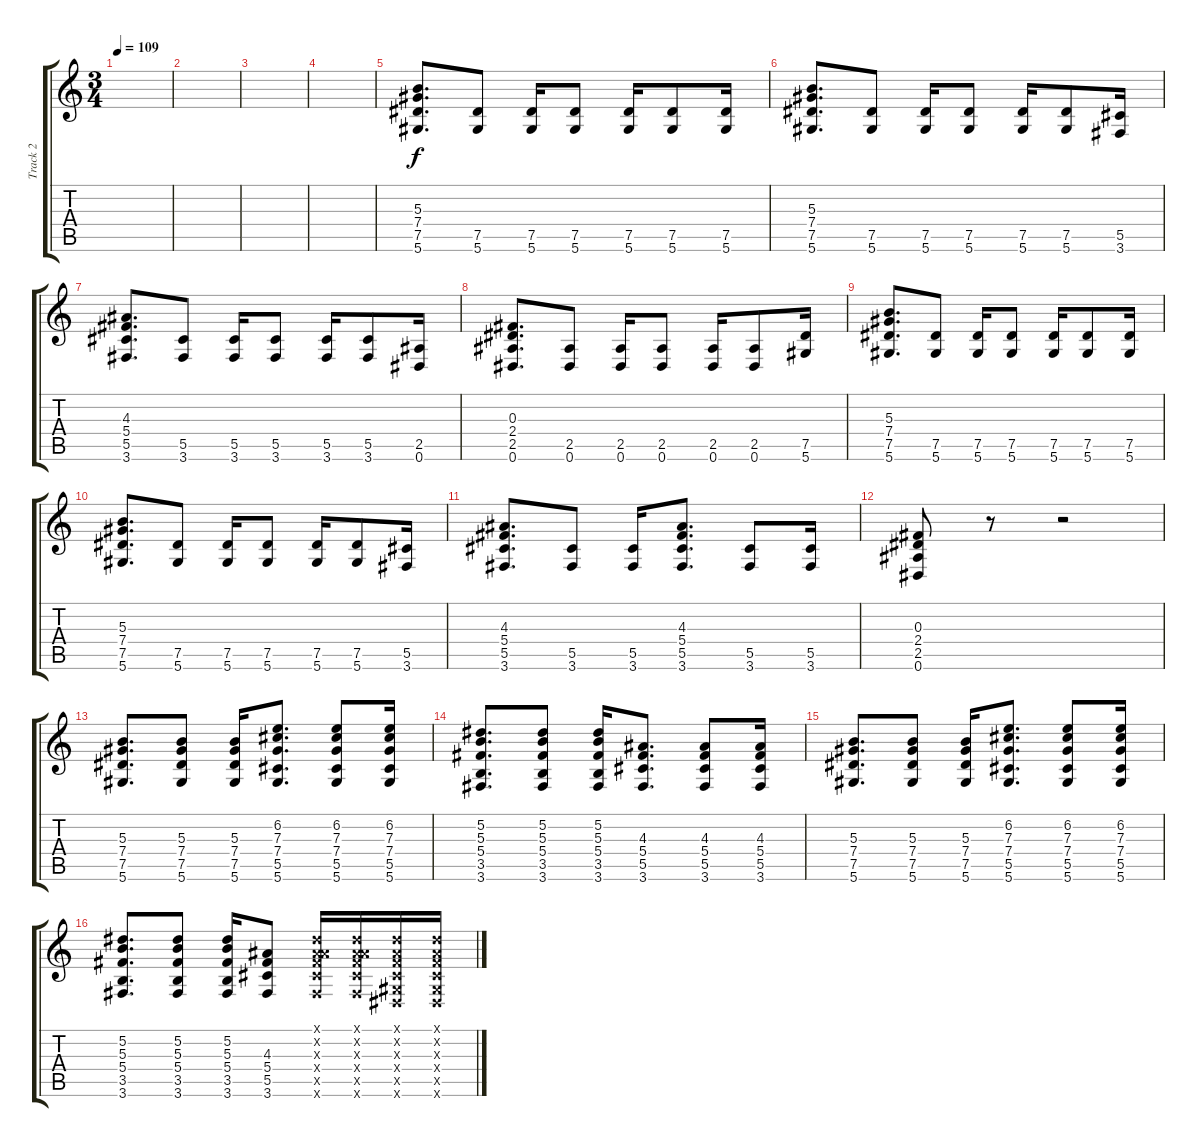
\track ("Track 2" "Track 2") {instrument distortionguitar}
\staff {score tabs}
\tuning (Eb4 Bb3 Gb3 Db3 Ab2 Eb2) {hide}
\ts (3 4)
\tempo 109
\clef g2
\ks c
|
|
|
|
(5.3 7.4 7.5 5.6).8{d} (7.5 5.6).8 (7.5 5.6).16 (7.5 5.6).8 (7.5 5.6).16 (7.5 5.6).8 (7.5 5.6).16 |
(5.3 7.4 7.5 5.6).8{d} (7.5 5.6).8 (7.5 5.6).16 (7.5 5.6).8 (7.5 5.6).16 (7.5 5.6).8 (5.5 3.6).16 |
(4.3 5.4 5.5 3.6).8{d} (5.5 3.6).8 (5.5 3.6).16 (5.5 3.6).8 (5.5 3.6).16 (5.5 3.6).8 (2.5 0.6).16 |
(0.3 2.4 2.5 0.6).8{d} (2.5 0.6).8 (2.5 0.6).16 (2.5 0.6).8 (2.5 0.6).16 (2.5 0.6).8 (7.5 5.6).16 |
(5.3 7.4 7.5 5.6).8{d} (7.5 5.6).8 (7.5 5.6).16 (7.5 5.6).8 (7.5 5.6).16 (7.5 5.6).8 (7.5 5.6).16 |
(5.3 7.4 7.5 5.6).8{d} (7.5 5.6).8 (7.5 5.6).16 (7.5 5.6).8 (7.5 5.6).16 (7.5 5.6).8 (5.5 3.6).16 |
(4.3 5.4 5.5 3.6).8{d} (5.5 3.6).8 (5.5 3.6).16 (4.3 5.4 5.5 3.6).8{d} (5.5 3.6).8 (5.5 3.6).16 |
(0.3 2.4 2.5 0.6).8 r.8 r.2 |
(5.3 7.4 7.5 5.6).8{d} (5.3 7.4 7.5 5.6).8 (5.3 7.4 7.5 5.6).16 (6.2 7.3 7.4 5.5 5.6).8{d} (6.2 7.3 7.4 5.5 5.6).8 (6.2 7.3 7.4 5.5 5.6).16 |
(5.2 5.3 5.4 3.5 3.6).8{d} (5.2 5.3 5.4 3.5 3.6).8 (5.2 5.3 5.4 3.5 3.6).16 (4.3 5.4 5.5 3.6).8{d} (4.3 5.4 5.5 3.6).8 (4.3 5.4 5.5 3.6).16 |
(5.3 7.4 7.5 5.6).8{d} (5.3 7.4 7.5 5.6).8 (5.3 7.4 7.5 5.6).16 (6.2 7.3 7.4 5.5 5.6).8{d} (6.2 7.3 7.4 5.5 5.6).8 (6.2 7.3 7.4 5.5 5.6).16 |
(5.2 5.3 5.4 3.5 3.6).8{d} (5.2 5.3 5.4 3.5 3.6).8 (5.2 5.3 5.4 3.5 3.6).16 (4.3 5.4 5.5 3.6).8 (0.1{x} 0.2{x} 4.3{x} 5.4{x} 5.5{x} 3.6{x}).16 (0.1{x} 0.2{x} 4.3{x} 5.4{x} 5.5{x} 3.6{x}).16 (0.1{x} 0.2{x} 0.3{x} 0.4{x} 0.5{x} 0.6{x}).16 (0.1{x} 0.2{x} 0.3{x} 0.4{x} 0.5{x} 0.6{x}).16
